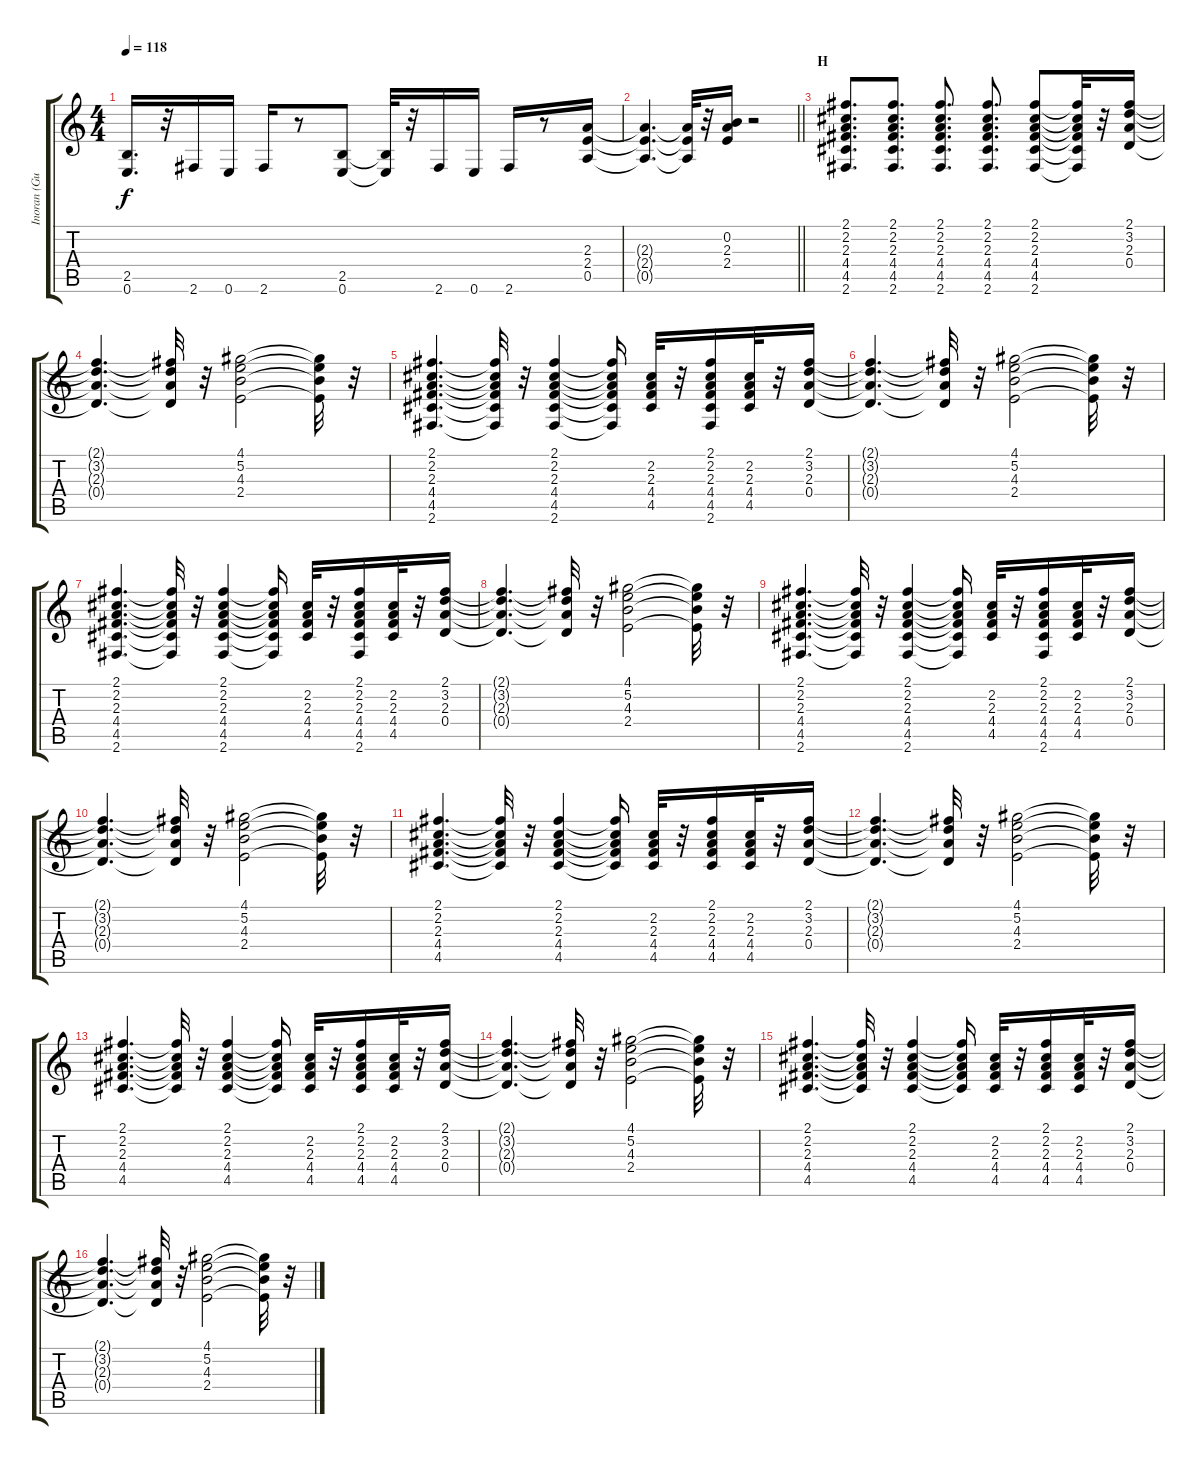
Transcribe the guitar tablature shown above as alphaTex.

\track ("Inoran (Guitar 3)" "Inoran (Gu") {instrument distortionguitar}
\staff {score tabs}
\tuning (E4 B3 G3 D3 A2 E2) {hide}
\ts (4 4)
\tempo 118
\clef g2
\ks c
(2.5{t} 0.6{t}).16{d dy f} r.32 2.6.16 0.6.16 2.6.16 r.8 (2.5 0.6).8 (2.5{t} 0.6{t}).32 r.32 2.6.16 0.6.16 2.6.16 r.8 (2.3 2.4 0.5).16 |
\barLineRight lightlight
(2.3{t} 2.4{t} 0.5{t}).4{d} (2.3{t} 2.4{t} 0.5{t}).32 r.32 (0.2 2.3 2.4).16 r.2 |
\section ("" "H")
(2.1 2.2 2.3 4.4 4.5 2.6).8{d} (2.1 2.2 2.3 4.4 4.5 2.6).8{d} (2.1 2.2 2.3 4.4 4.5 2.6).8{d} (2.1 2.2 2.3 4.4 4.5 2.6).8{d} (2.1 2.2 2.3 4.4 4.5 2.6).8 (2.1{t} 2.2{t} 2.3{t} 4.4{t} 4.5{t} 2.6{t}).32 r.32 (2.1 3.2 2.3 0.4).16 |
(2.1{t} 3.2{t} 2.3{t} 0.4{t}).4{d} (2.1{t} 3.2{t} 2.3{t} 0.4{t}).32 r.32 (4.1 5.2 4.3 2.4).2 (4.1{t} 5.2{t} 4.3{t} 2.4{t}).32 r.32 |
(2.1 2.2 2.3 4.4 4.5 2.6).4{d} (2.1{t} 2.2{t} 2.3{t} 4.4{t} 4.5{t} 2.6{t}).32 r.32 (2.1 2.2 2.3 4.4 4.5 2.6).4 (2.1{t} 2.2{t} 2.3{t} 4.4{t} 4.5{t} 2.6{t}).16 (2.2 2.3 4.4 4.5).32 r.32 (2.1 2.2 2.3 4.4 4.5 2.6).16 (2.2 2.3 4.4 4.5).32 r.32 (2.1 3.2 2.3 0.4).16 |
(2.1{t} 3.2{t} 2.3{t} 0.4{t}).4{d} (2.1{t} 3.2{t} 2.3{t} 0.4{t}).32 r.32 (4.1 5.2 4.3 2.4).2 (4.1{t} 5.2{t} 4.3{t} 2.4{t}).32 r.32 |
(2.1 2.2 2.3 4.4 4.5 2.6).4{d} (2.1{t} 2.2{t} 2.3{t} 4.4{t} 4.5{t} 2.6{t}).32 r.32 (2.1 2.2 2.3 4.4 4.5 2.6).4 (2.1{t} 2.2{t} 2.3{t} 4.4{t} 4.5{t} 2.6{t}).16 (2.2 2.3 4.4 4.5).32 r.32 (2.1 2.2 2.3 4.4 4.5 2.6).16 (2.2 2.3 4.4 4.5).32 r.32 (2.1 3.2 2.3 0.4).16 |
(2.1{t} 3.2{t} 2.3{t} 0.4{t}).4{d} (2.1{t} 3.2{t} 2.3{t} 0.4{t}).32 r.32 (4.1 5.2 4.3 2.4).2 (4.1{t} 5.2{t} 4.3{t} 2.4{t}).32 r.32 |
(2.1 2.2 2.3 4.4 4.5 2.6).4{d} (2.1{t} 2.2{t} 2.3{t} 4.4{t} 4.5{t} 2.6{t}).32 r.32 (2.1 2.2 2.3 4.4 4.5 2.6).4 (2.1{t} 2.2{t} 2.3{t} 4.4{t} 4.5{t} 2.6{t}).16 (2.2 2.3 4.4 4.5).32 r.32 (2.1 2.2 2.3 4.4 4.5 2.6).16 (2.2 2.3 4.4 4.5).32 r.32 (2.1 3.2 2.3 0.4).16 |
(2.1{t} 3.2{t} 2.3{t} 0.4{t}).4{d} (2.1{t} 3.2{t} 2.3{t} 0.4{t}).32 r.32 (4.1 5.2 4.3 2.4).2 (4.1{t} 5.2{t} 4.3{t} 2.4{t}).32 r.32 |
(2.1 2.2 2.3 4.4 4.5).4{d} (2.1{t} 2.2{t} 2.3{t} 4.4{t} 4.5{t}).32 r.32 (2.1 2.2 2.3 4.4 4.5).4 (2.1{t} 2.2{t} 2.3{t} 4.4{t} 4.5{t}).16 (2.2 2.3 4.4 4.5).32 r.32 (2.1 2.2 2.3 4.4 4.5).16 (2.2 2.3 4.4 4.5).32 r.32 (2.1 3.2 2.3 0.4).16 |
(2.1{t} 3.2{t} 2.3{t} 0.4{t}).4{d} (2.1{t} 3.2{t} 2.3{t} 0.4{t}).32 r.32 (4.1 5.2 4.3 2.4).2 (4.1{t} 5.2{t} 4.3{t} 2.4{t}).32 r.32 |
(2.1 2.2 2.3 4.4 4.5).4{d} (2.1{t} 2.2{t} 2.3{t} 4.4{t} 4.5{t}).32 r.32 (2.1 2.2 2.3 4.4 4.5).4 (2.1{t} 2.2{t} 2.3{t} 4.4{t} 4.5{t}).16 (2.2 2.3 4.4 4.5).32 r.32 (2.1 2.2 2.3 4.4 4.5).16 (2.2 2.3 4.4 4.5).32 r.32 (2.1 3.2 2.3 0.4).16 |
(2.1{t} 3.2{t} 2.3{t} 0.4{t}).4{d} (2.1{t} 3.2{t} 2.3{t} 0.4{t}).32 r.32 (4.1 5.2 4.3 2.4).2 (4.1{t} 5.2{t} 4.3{t} 2.4{t}).32 r.32 |
(2.1 2.2 2.3 4.4 4.5).4{d} (2.1{t} 2.2{t} 2.3{t} 4.4{t} 4.5{t}).32 r.32 (2.1 2.2 2.3 4.4 4.5).4 (2.1{t} 2.2{t} 2.3{t} 4.4{t} 4.5{t}).16 (2.2 2.3 4.4 4.5).32 r.32 (2.1 2.2 2.3 4.4 4.5).16 (2.2 2.3 4.4 4.5).32 r.32 (2.1 3.2 2.3 0.4).16 |
(2.1{t} 3.2{t} 2.3{t} 0.4{t}).4{d} (2.1{t} 3.2{t} 2.3{t} 0.4{t}).32 r.32 (4.1 5.2 4.3 2.4).2 (4.1{t} 5.2{t} 4.3{t} 2.4{t}).32 r.32
